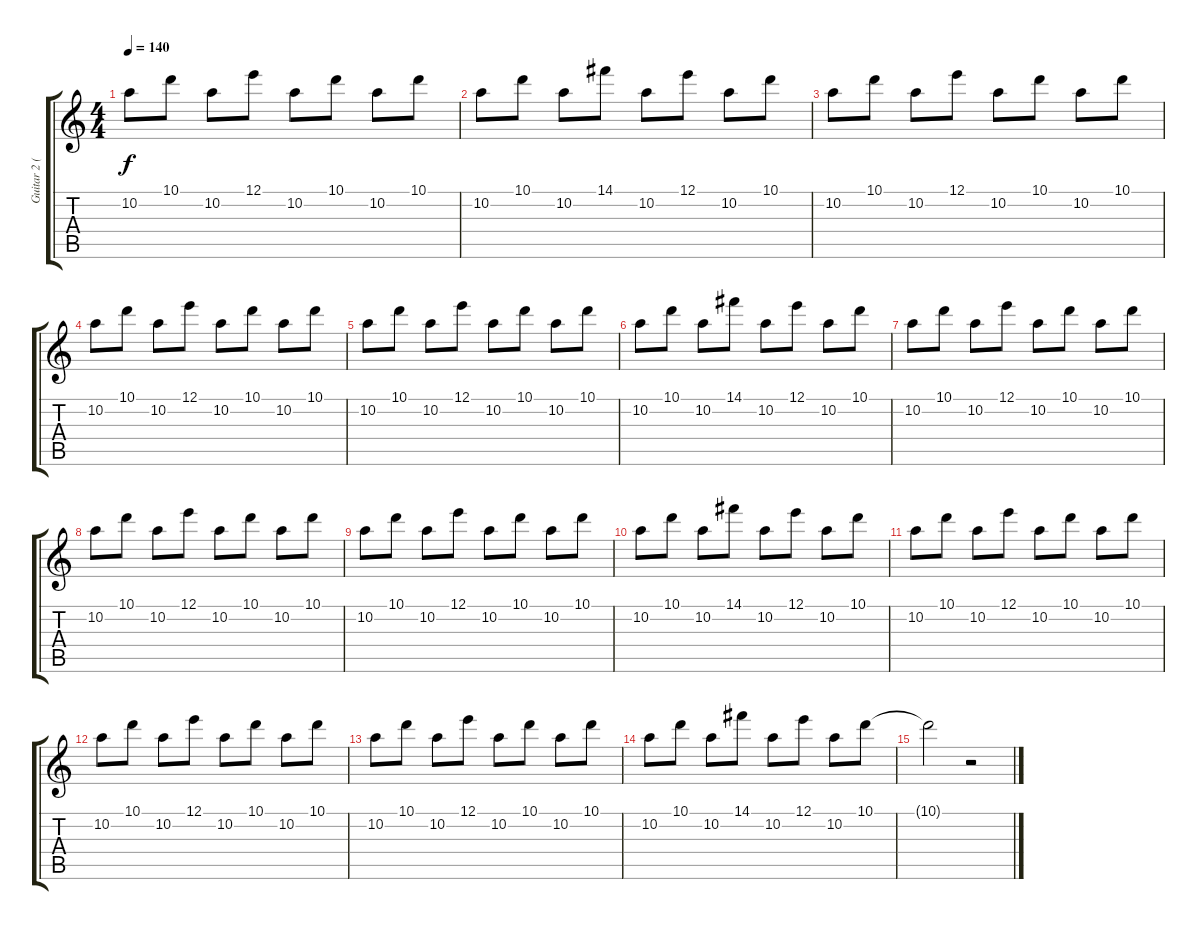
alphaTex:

\track ("Guitar 2 (Distortion)" "Guitar 2 (") {instrument distortionguitar}
\staff {score tabs}
\tuning (E4 B3 G3 D3 A2 E2) {hide}
\ts (4 4)
\tempo 140
\clef g2
\ks c
10.2.8{dy f} 10.1.8 10.2.8 12.1.8 10.2.8 10.1.8 10.2.8 10.1.8 |
10.2.8 10.1.8 10.2.8 14.1.8 10.2.8 12.1.8 10.2.8 10.1.8 |
10.2.8 10.1.8 10.2.8 12.1.8 10.2.8 10.1.8 10.2.8 10.1.8 |
10.2.8 10.1.8 10.2.8 12.1.8 10.2.8 10.1.8 10.2.8 10.1.8 |
10.2.8 10.1.8 10.2.8 12.1.8 10.2.8 10.1.8 10.2.8 10.1.8 |
10.2.8 10.1.8 10.2.8 14.1.8 10.2.8 12.1.8 10.2.8 10.1.8 |
10.2.8 10.1.8 10.2.8 12.1.8 10.2.8 10.1.8 10.2.8 10.1.8 |
10.2.8 10.1.8 10.2.8 12.1.8 10.2.8 10.1.8 10.2.8 10.1.8 |
10.2.8 10.1.8 10.2.8 12.1.8 10.2.8 10.1.8 10.2.8 10.1.8 |
10.2.8 10.1.8 10.2.8 14.1.8 10.2.8 12.1.8 10.2.8 10.1.8 |
10.2.8 10.1.8 10.2.8 12.1.8 10.2.8 10.1.8 10.2.8 10.1.8 |
10.2.8 10.1.8 10.2.8 12.1.8 10.2.8 10.1.8 10.2.8 10.1.8 |
10.2.8 10.1.8 10.2.8 12.1.8 10.2.8 10.1.8 10.2.8 10.1.8 |
10.2.8 10.1.8 10.2.8 14.1.8 10.2.8 12.1.8 10.2.8 10.1.8 |
10.1{t}.2 r.2
